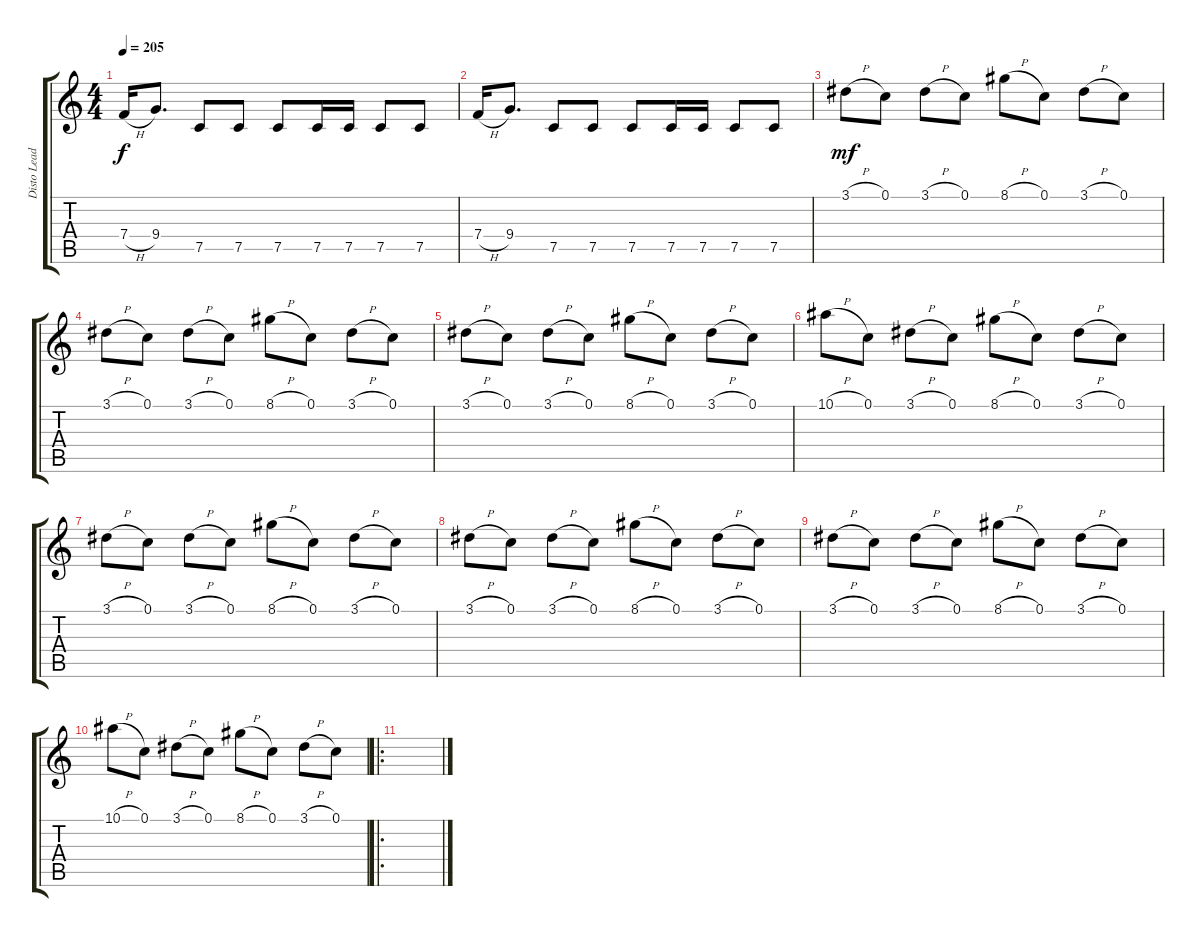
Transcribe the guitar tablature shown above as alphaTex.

\track ("Disto Lead" "Disto Lead") {instrument distortionguitar}
\staff {score tabs}
\tuning (C4 G3 Eb3 Bb2 F2 C2) {hide}
\ts (4 4)
\tempo 205
\clef g2
\ks c
7.4{h}.16{dy f} 9.4.8{d} 7.5.8 7.5.8 7.5.8 7.5.16 7.5.16 7.5.8 7.5.8 |
7.4{h}.16 9.4.8{d} 7.5.8 7.5.8 7.5.8 7.5.16 7.5.16 7.5.8 7.5.8 |
3.1{h}.8{dy mf} 0.1.8 3.1{h}.8 0.1.8 8.1{h}.8 0.1.8 3.1{h}.8 0.1.8 |
3.1{h}.8 0.1.8 3.1{h}.8 0.1.8 8.1{h}.8 0.1.8 3.1{h}.8 0.1.8 |
3.1{h}.8 0.1.8 3.1{h}.8 0.1.8 8.1{h}.8 0.1.8 3.1{h}.8 0.1.8 |
10.1{h}.8 0.1.8 3.1{h}.8 0.1.8 8.1{h}.8 0.1.8 3.1{h}.8 0.1.8 |
3.1{h}.8 0.1.8 3.1{h}.8 0.1.8 8.1{h}.8 0.1.8 3.1{h}.8 0.1.8 |
3.1{h}.8 0.1.8 3.1{h}.8 0.1.8 8.1{h}.8 0.1.8 3.1{h}.8 0.1.8 |
3.1{h}.8 0.1.8 3.1{h}.8 0.1.8 8.1{h}.8 0.1.8 3.1{h}.8 0.1.8 |
10.1{h}.8 0.1.8 3.1{h}.8 0.1.8 8.1{h}.8 0.1.8 3.1{h}.8 0.1.8 |
\ro
